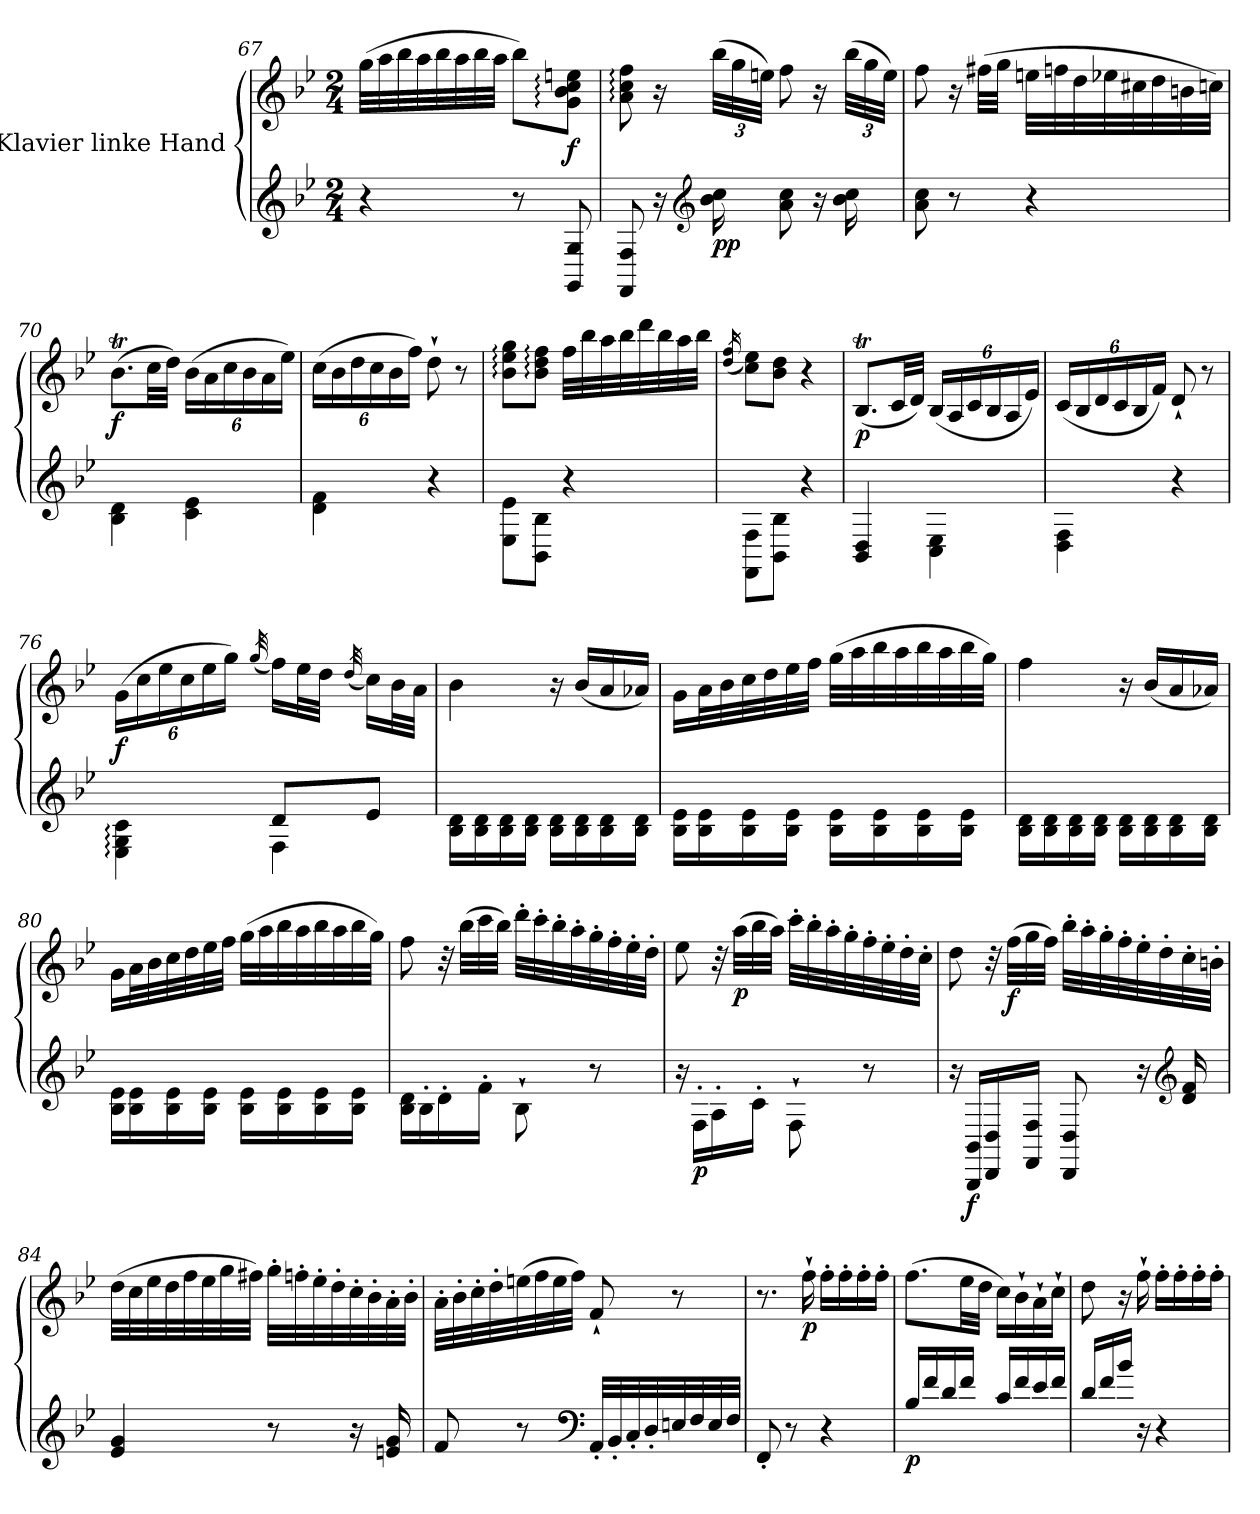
**kern	**kern	**dynam
*part1	*part1	*part1
*staff2	*staff1	*staff1/2
*I"Klavier linke Hand	*	*
*clefG2	*clefG2	*
*k[b-e-]	*k[b-e-]	*
*M2/4	*M2/4	*
=67	=67	=67
4r	(>32gg\LLL	.
.	32aa\	.
.	32bb-\	.
.	32aa\	.
.	32bb-\	.
.	32aa\	.
.	32bb-\	.
.	32aa\JJJ	.
8r	8bb-\L)	.
!	!	!LO:DY:b
8GG/ 8G/	8g\: 8b-\: 8cc\: 8een\:J	f
=68	=68	=68
8FF/ 8F/	8a\: 8cc\: 8ff\:	.
16r	16r	.
*clefG2	*	*
*	*Xbrackettup	*
!	!	!LO:DY:b=2
!	!	!LO:DY:n=1:b
16b-\ 16cc\	(>48bb-\LLL	p p
.	48gg\	.
.	48een\JJJ)	.
8a\ 8cc\	8ff\	.
16r	16r	.
16b-\ 16cc\	(>48bb-\LLL	.
.	48gg\	.
.	48ee\JJJ)	.
=69	=69	=69
8a\ 8cc\	8ff\	.
8r	16r	.
.	(>32ff#X\LLL	.
.	32gg\JJJ	.
4r	32een\LLL	.
.	32ffn\	.
.	32dd\	.
.	32ee-X\	.
.	32cc#X\	.
.	32dd\	.
.	32bn\	.
.	32ccn\JJJ)	.
=70	=70	=70
!	!	!LO:DY:b
4B-\ 4d\	(>8.b-T\L	f
.	32cc\LL	.
.	32dd\JJJ)	.
4c\ 4e-\	(>24b-\LL	.
.	24a\	.
.	24cc\	.
.	24b-\	.
.	24a\	.
.	24ee-\JJ)	.
=71	=71	=71
4d\ 4f\	(>24cc\LL	.
.	24b-\	.
.	24dd\	.
.	24cc\	.
.	24b-\	.
.	24ff\JJ)	.
4r	8dd`\	.
.	8r	.
=72	=72	=72
8E-\ 8e-\L	8b-\: 8ee-\: 8gg\:L	.
8BB-\ 8B-\J	8b-\: 8dd\: 8ff\:J	.
4r	32ff\LLL	.
.	32bb-\	.
.	32aa\	.
.	32bb-\	.
.	32ddd\	.
.	32bb-\	.
.	32aa\	.
.	32bb-\JJJ	.
=73	=73	=73
.	(<16qdd/ 16qff/	.
8FF\ 8F\L	8cc\ 8ee-\L)	.
8BB-\ 8B-\J	8b-\ 8dd\J	.
4r	4r	.
=74	=74	=74
!	!	!LO:DY:b
4BB-/ 4D/	(<8.B-T/L	p
.	32c/LL	.
.	32d/JJJ)	.
4C\ 4E-\	(<24B-/LL	.
.	24A/	.
.	24c/	.
.	24B-/	.
.	24A/	.
.	24e-/JJ)	.
=75	=75	=75
4D\ 4F\	(<24c/LL	.
.	24B-/	.
.	24d/	.
.	24c/	.
.	24B-/	.
.	24f/JJ)	.
4r	8d`/	.
.	8r	.
=76	=76	=76
*^	*	*
!	!	!	!LO:DY:b
4E-\: 4G\: 4c\:	4ryy	(>24g\LL	f
.	.	24cc\	.
.	.	24ee-\	.
.	.	24cc\	.
.	.	24ee-\	.
.	.	24gg\JJ)	.
.	.	(<32qgg/	.
8d/L	4F\	16ff\LL)	.
.	.	32ee-\L	.
.	.	32dd\JJJ	.
.	.	(<32qdd/	.
8e-/J	.	16cc\LL)	.
.	.	32b-\L	.
.	.	32a\JJJ	.
*v	*v	*	*
=77	=77	=77
16B-\ 16d\LL	4b-\	.
16B-\ 16d\	.	.
16B-\ 16d\	.	.
16B-\ 16d\JJ	.	.
16B-\ 16d\LL	16r	.
16B-\ 16d\	(<16b-/LL	.
16B-\ 16d\	16a/	.
16B-\ 16d\JJ	16a-X/JJ)	.
=78	=78	=78
16B-\ 16e-\LL	16g\LL	.
16B-\ 16e-\	32a\L	.
.	32b-\	.
16B-\ 16e-\	32cc\	.
.	32dd\	.
16B-\ 16e-\JJ	32ee-\	.
.	32ff\JJJ	.
16B-\ 16e-\LL	(>32gg\LLL	.
.	32aa\	.
16B-\ 16e-\	32bb-\	.
.	32aa\	.
16B-\ 16e-\	32bb-\	.
.	32aa\	.
16B-\ 16e-\JJ	32bb-\	.
.	32gg\JJJ)	.
=79	=79	=79
16B-\ 16d\LL	4ff\	.
16B-\ 16d\	.	.
16B-\ 16d\	.	.
16B-\ 16d\JJ	.	.
16B-\ 16d\LL	16r	.
16B-\ 16d\	(<16b-/LL	.
16B-\ 16d\	16a/	.
16B-\ 16d\JJ	16a-X/JJ)	.
=80	=80	=80
16B-\ 16e-\LL	16g\LL	.
16B-\ 16e-\	32a\L	.
.	32b-\	.
16B-\ 16e-\	32cc\	.
.	32dd\	.
16B-\ 16e-\JJ	32ee-\	.
.	32ff\JJJ	.
16B-\ 16e-\LL	(>32gg\LLL	.
.	32aa\	.
16B-\ 16e-\	32bb-\	.
.	32aa\	.
16B-\ 16e-\	32bb-\	.
.	32aa\	.
16B-\ 16e-\JJ	32bb-\	.
.	32gg\JJJ)	.
=81	=81	=81
16B-\ 16d\LL	8ff\	.
16B-'\	.	.
16d'\	32r	.
.	(>32bb-\LLL	.
16f'\JJ	32ccc\	.
.	32bb-\JJJ)	.
8B-`\	32ddd'\LLL	.
.	32ccc'\	.
.	32bb-'\	.
.	32aa'\	.
8r	32gg'\	.
.	32ff'\	.
.	32ee-'\	.
.	32dd'\JJJ	.
=82	=82	=82
16r	8ee-\	.
!	!	!LO:DY:b=2
16F'\LL	.	p
16A'\	32r	.
!	!	!LO:DY:b
.	(>32aa\LLL	p
16c'\JJ	32bb-\	.
.	32aa\JJJ)	.
8F`\	32ccc'\LLL	.
.	32bb-'\	.
.	32aa'\	.
.	32gg'\	.
8r	32ff'\	.
.	32ee-'\	.
.	32dd'\	.
.	32cc'\JJJ	.
=83	=83	=83
16r	8dd\	.
!	!	!LO:DY:b=2
16BBB-/ 16BB-/LL	.	f
16DD/ 16D/	32r	.
!	!	!LO:DY:b
.	(>32ff\LLL	f
16FF/ 16F/JJ	32gg\	.
.	32ff\JJJ)	.
8DD/ 8D/	32bb-'\LLL	.
.	32aa'\	.
.	32gg'\	.
.	32ff'\	.
16r	32ee-'\	.
.	32dd'\	.
*clefG2	*	*
16d/ 16f/	32cc'\	.
.	32bn'\JJJ	.
=84	=84	=84
4e-/ 4g/	(>32dd\LLL	.
.	32cc\	.
.	32ee-\	.
.	32dd\	.
.	32ff\	.
.	32ee-\	.
.	32gg\	.
.	32ff#X\JJJ)	.
8r	32gg'\LLL	.
.	32ffn'\	.
.	32ee-'\	.
.	32dd'\	.
16r	32cc'\	.
.	32b-'\	.
16en/ 16g/	32a'\	.
.	32b-'\JJJ	.
=85	=85	=85
8f/	32a'\LLL	.
.	32b-'\	.
.	32cc'\	.
.	32dd'\	.
8r	(>32een\	.
.	32ff\	.
.	32ee\	.
.	32ff\JJJ)	.
*clefF4	*	*
32AA'/LLL	8f`/	.
32BB-'/	.	.
32C'/	.	.
32D'/	.	.
32En/	8r	.
32F/	.	.
32E/	.	.
32F/JJJ	.	.
=86	=86	=86
8FF'/	8.r	.
8r	.	.
!	!	!LO:DY:b
.	16ff`\	p
4r	16ff'\LL	.
.	16ff'\	.
.	16ff'\	.
.	16ff'\JJ	.
=87	=87	=87
!	!	!LO:DY:b=2
16B-/LL	(>8.ff\L	p
16f/	.	.
16d/	.	.
16f/JJ	32ee-\LL	.
.	32dd\JJJ	.
16c/LL	16cc\LL)	.
16f/	16b-`\	.
16e-/	16a`\	.
16f/JJ	16cc`\JJ	.
=88	=88	=88
16d/LL	8dd\	.
16f/	.	.
16b-/JJ	16r	.
16r	16ff`\	.
4r	16ff'\LL	.
.	16ff'\	.
.	16ff'\	.
.	16ff'\JJ	.
=	=	=
*-	*-	*-
